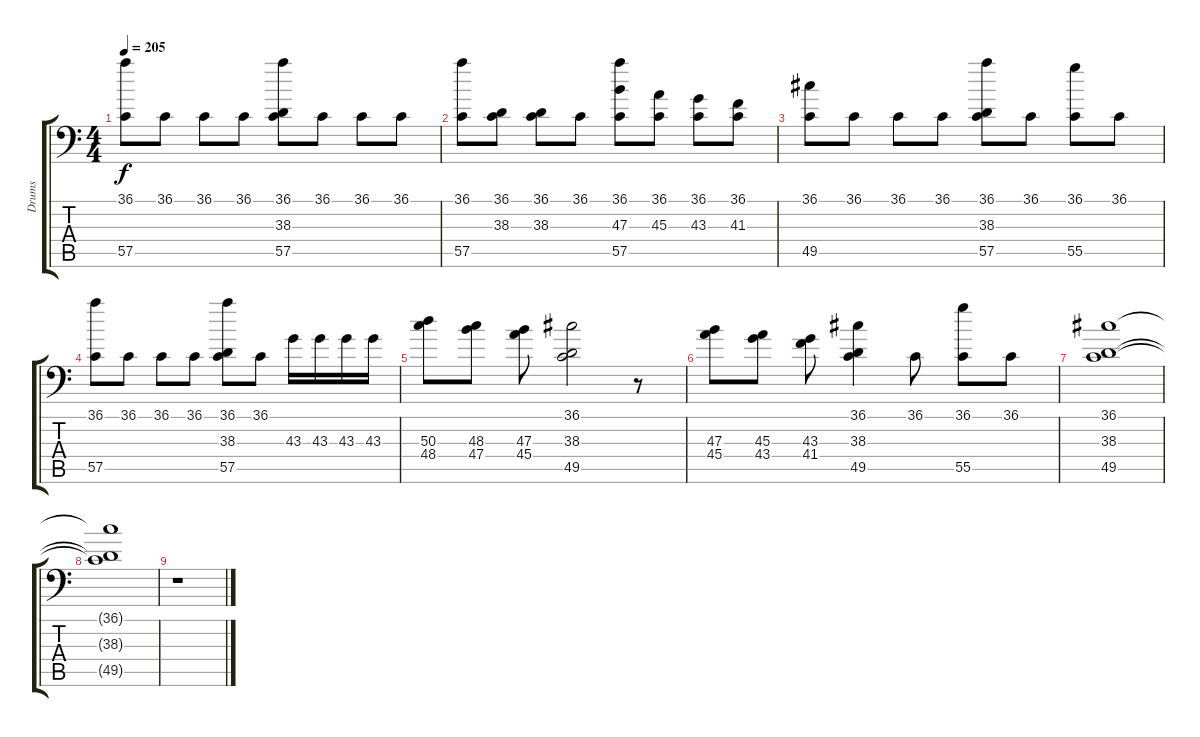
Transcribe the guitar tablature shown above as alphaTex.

\track ("Drums" "Drums") {instrument acousticgrandpiano}
\staff {score tabs}
\tuning (C-1 C-1 C-1 C-1 C-1 C-1) {hide}
\ts (4 4)
\tempo 205
\clef f4
\ks c
(36.1 57.5).8{dy f} 36.1.8 36.1.8 36.1.8 (36.1 38.3 57.5).8 36.1.8 36.1.8 36.1.8 |
(36.1 57.5).8 (36.1 38.3).8 (36.1 38.3).8 36.1.8 (36.1 47.3 57.5).8 (36.1 45.3).8 (36.1 43.3).8 (36.1 41.3).8 |
(36.1 49.5).8 36.1.8 36.1.8 36.1.8 (36.1 38.3 57.5).8 36.1.8 (36.1 55.5).8 36.1.8 |
(36.1 57.5).8 36.1.8 36.1.8 36.1.8 (36.1 38.3 57.5).8 36.1.8 43.3.16 43.3.16 43.3.16 43.3.16 |
(50.3 48.4).8 (48.3 47.4).8 (47.3 45.4).8 (36.1 38.3 49.5).2 r.8 |
(47.3 45.4).8 (45.3 43.4).8 (43.3 41.4).8 (36.1 38.3 49.5).4 36.1.8 (36.1 55.5).8 36.1.8 |
(36.1 38.3 49.5).1 |
(36.1{t} 38.3{t} 49.5{t}).1 |
r.1
